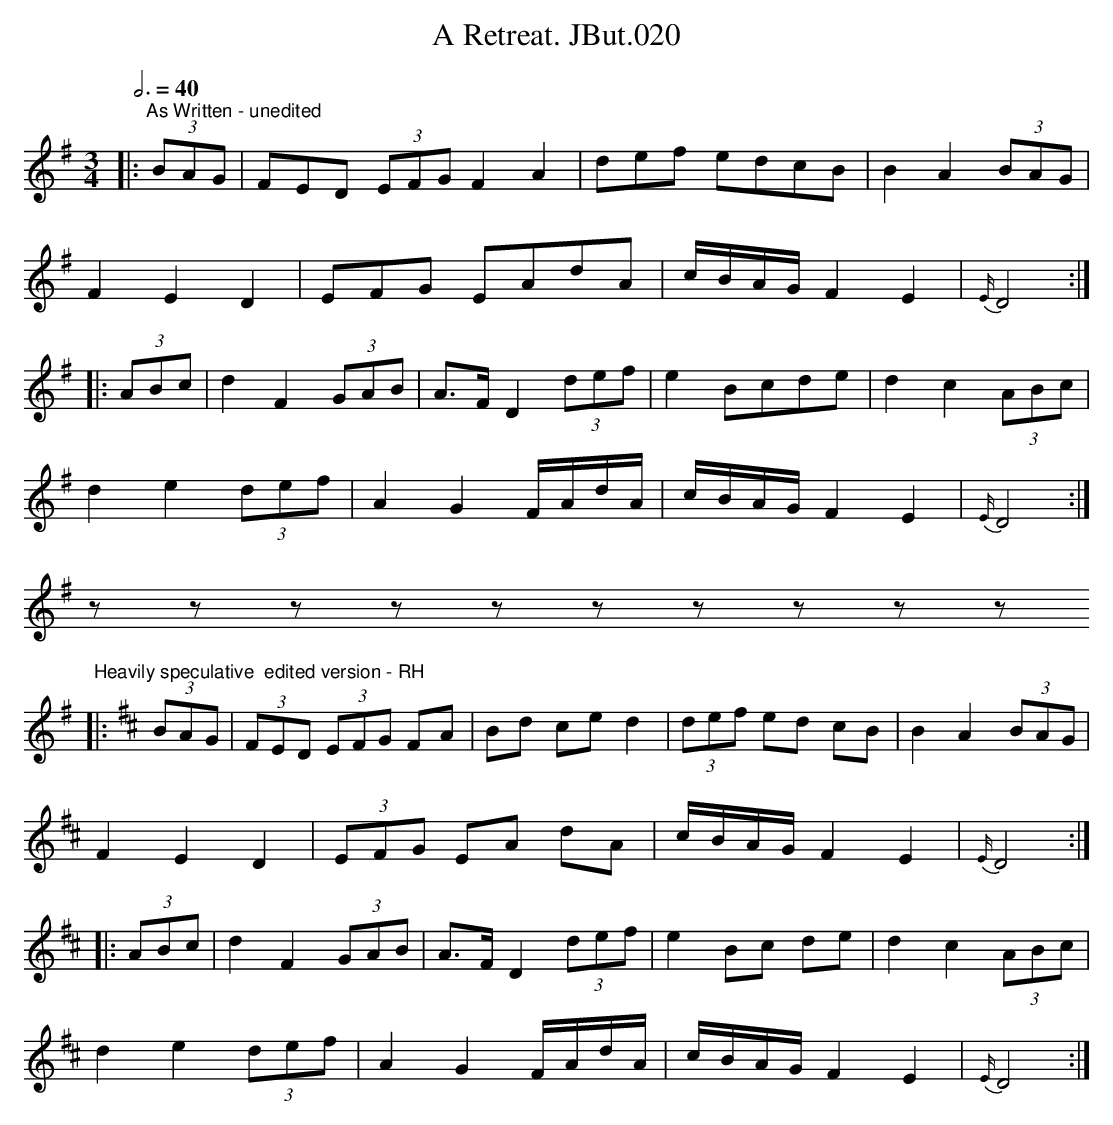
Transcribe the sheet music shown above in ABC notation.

X:1
T:Retreat. JBut.020, A
M:3/4
L:1/8
Q:3/4=40
K:G
|:"^As Written - unedited"(3BAG|FED (3EFGF2A2|def edcB|B2A2(3BAG|
F2E2D2|EFG EAdA|c/B/A/G/F2E2|{E/}D4:|
|:(3ABc|d2F2(3GAB|A>FD2(3def|e2Bcde|d2c2(3ABc|
d2e2(3def|A2G2F/A/d/A/|c/B/A/G/F2E2|{E/}D4:|
zzzzzzzzzz
"^Heavily speculative  edited version - RH"
K:D
|:(3BAG|(3FED (3EFG FA|Bd ce d2|(3def ed cB|B2A2(3BAG|
F2E2D2|(3EFG EA dA|c/B/A/G/F2E2|{E/}D4:|
|:(3ABc|d2F2(3GAB|A>FD2(3def|e2Bc de|d2c2(3ABc |
d2e2(3def|A2G2F/A/d/A/|c/B/A/G/F2E2|{E/}D4:|
